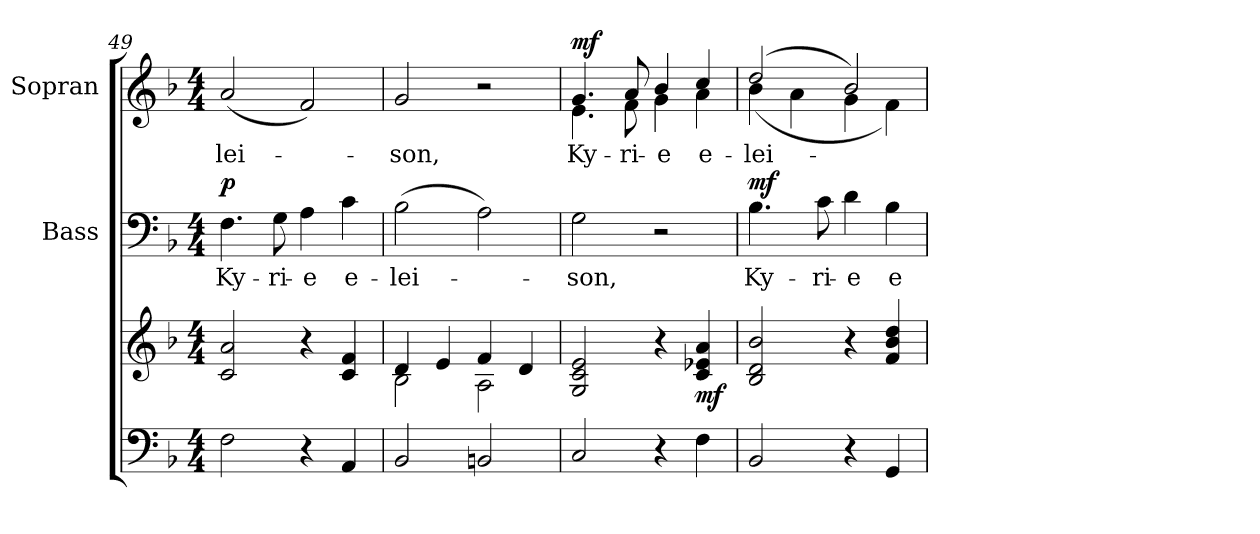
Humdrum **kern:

**kern	**kern	**dynam	**kern	**text	**dynam	**kern	**text	**dynam
*part3	*part3	*part3	*part2	*part2	*part2	*part1	*part1	*part1
*staff4	*staff3	*staff3/4	*staff2	*staff2	*staff2	*staff1	*staff1	*staff1
*	*	*	*I"Bass	*	*	*I"Sopran	*	*
*	*	*	*I'B.	*	*	*I'S.	*	*
!!LO:PB:g=z
*clefF4	*clefG2	*	*clefF4	*	*	*clefG2	*	*
*k[b-]	*k[b-]	*	*k[b-]	*	*	*k[b-]	*	*
*F:	*F:	*	*F:	*	*	*F:	*	*
*M4/4	*M4/4	*	*M4/4	*	*	*M4/4	*	*
=49	=49	=49	=49	=49	=49	=49	=49	=49
!	!	!	!	!LO:LY:b	!LO:DY:a	!	!LO:LY:b	!
2F\	2c/ 2a/	.	4.F\	Ky-	p	(<2a/	-lei-	.
!	!	!	!	!LO:LY:b	!	!	!	!
.	.	.	8G\	-ri-	.	.	.	.
!	!	!	!	!LO:LY:b	!	!	!	!
4r	4r	.	4A\	-e	.	2f/)	.	.
!	!	!	!	!LO:LY:b	!	!	!	!
4AA/	4c/ 4f/	.	4c\	e-	.	.	.	.
=50	=50	=50	=50	=50	=50	=50	=50	=50
*	*^	*	*	*	*	*	*	*
!	!	!	!	!	!LO:LY:b	!	!	!LO:LY:b	!
2BB-/	4d/	2B-\	.	(>2B-\	-lei-	.	2g/	-son,	.
.	4e/	.	.	.	.	.	.	.	.
2BBn/	4f/	2A\	.	2A\)	.	.	2r	.	.
.	4d/	.	.	.	.	.	.	.	.
*	*v	*v	*	*	*	*	*	*	*
=51	=51	=51	=51	=51	=51	=51	=51	=51
!	!	!	!	!LO:LY:b	!	!	!LO:LY:b	!LO:DY:a
*	*	*	*	*	*	*^	*	*
2C/	2G/ 2c/ 2e/	.	2G\	-son,	.	4.g/	4.e\	Ky-	mf
!	!	!	!	!	!	!	!	!LO:LY:b	!
.	.	.	.	.	.	8a/	8f\	-ri-	.
!	!	!	!	!	!	!	!	!LO:LY:b	!
4r	4r	.	2r	.	.	4b-/	4g\	-e	.
!	!	!LO:DY:b	!	!	!	!	!	!LO:LY:b	!
4F\	4c/ 4e-X/ 4a/	mf	.	.	.	4cc/	4a\	e-	.
=52	=52	=52	=52	=52	=52	=52	=52	=52	=52
!	!	!	!	!LO:LY:b	!LO:DY:a	!	!	!LO:LY:b	!
2BB-/	2B-/ 2d/ 2b-/	.	4.B-\	Ky-	mf	(2dd/	(<4b-\	-lei-	.
.	.	.	.	.	.	.	4a\	.	.
!	!	!	!	!LO:LY:b	!	!	!	!	!
.	.	.	8c\	-ri-	.	.	.	.	.
!	!	!	!	!LO:LY:b	!	!	!	!	!
4r	4r	.	4d\	-e	.	2b-/)	4g\	.	.
!	!	!	!	!LO:LY:b	!	!	!	!	!
4GG/	4f/ 4b-/ 4dd/	.	4B-\	e-	.	.	4f\)	.	.
*	*	*	*	*	*	*v	*v	*	*
=	=	=	=	=	=	=	=	=
*-	*-	*-	*-	*-	*-	*-	*-	*-
